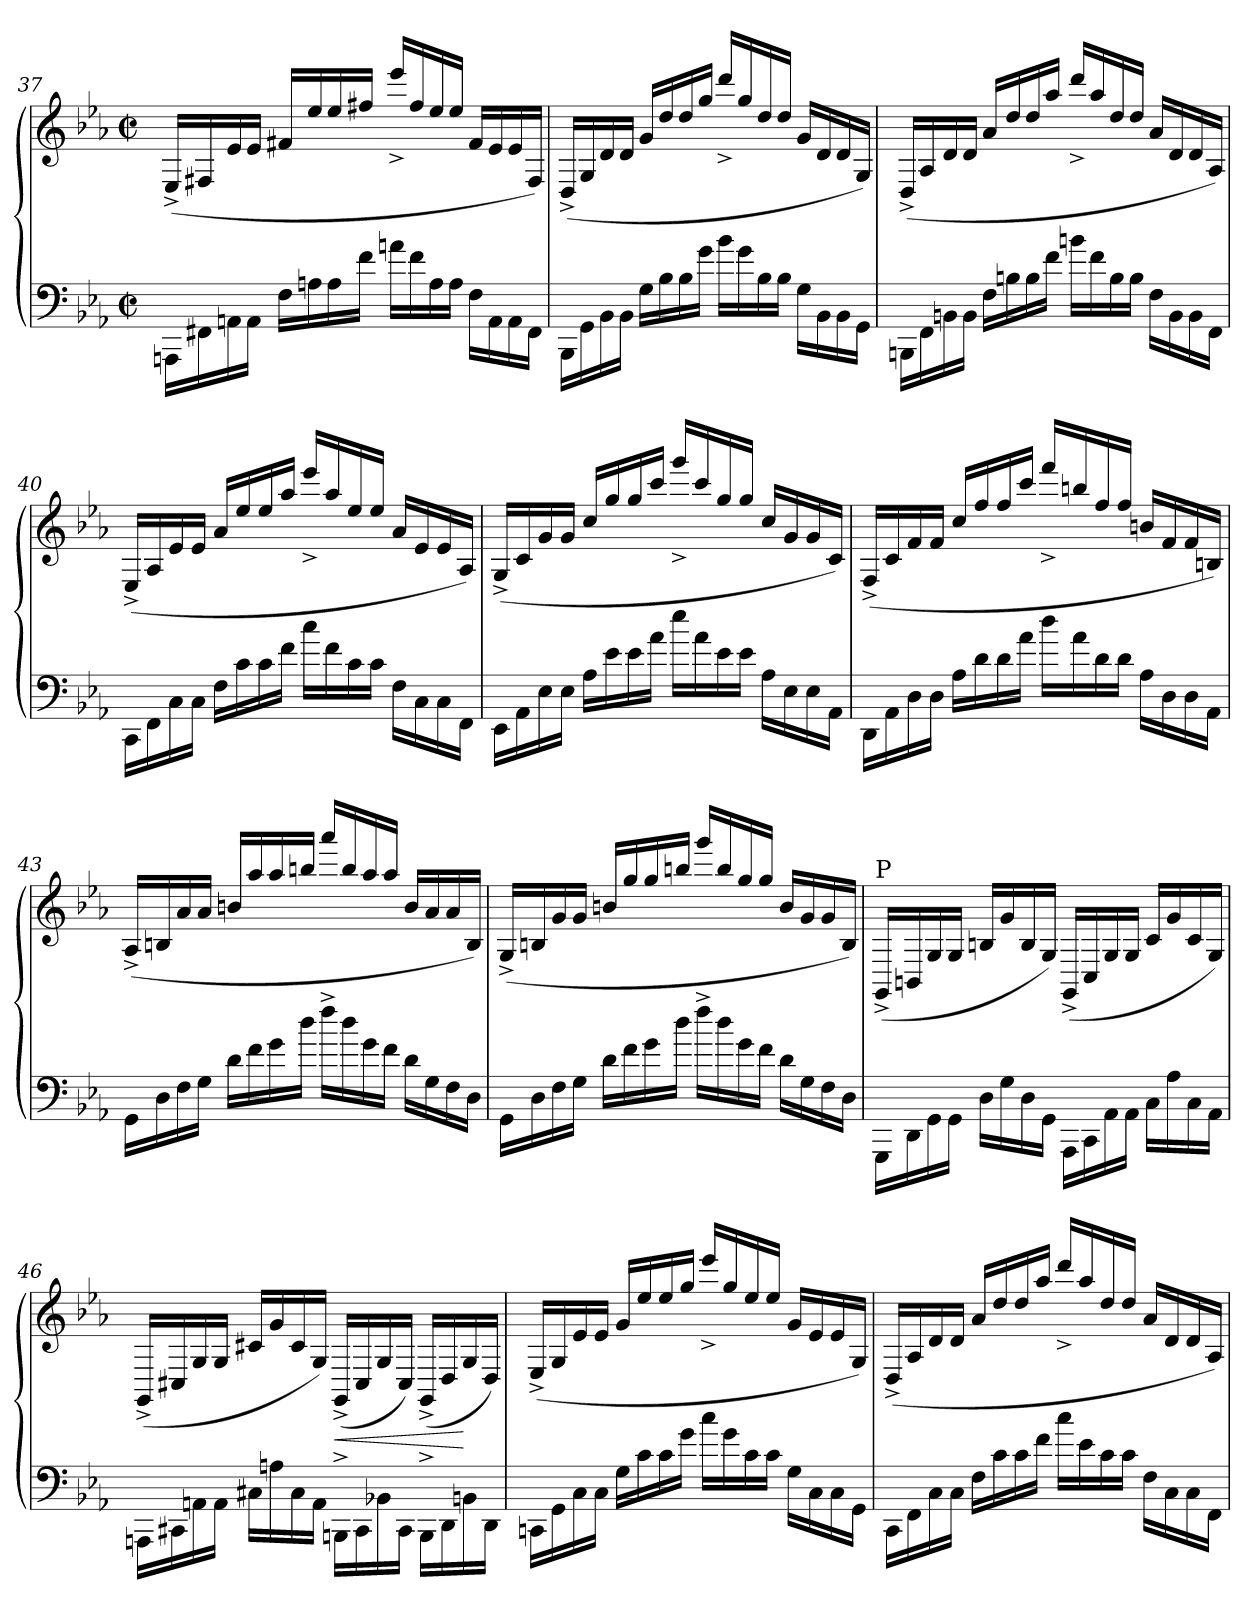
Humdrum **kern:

**kern	**kern	**dynam
*part1	*part1	*part1
*staff2	*staff1	*staff1/2
*clefF4	*clefG2	*
*k[b-e-a-]	*k[b-e-a-]	*
*c:	*c:	*
*M2/2	*M2/2	*
*met(c|)	*met(c|)	*
=37	=37	=37
*	*^	*
16AAAn\LL	1ryy	(>16E-^/LL	.
16FF#X\	.	16F#X/	.
16AAn\	.	16e-/	.
16AA\JJ	.	16e-/JJ	.
16F\LL	.	16f#X/LL	.
16An\	.	16ee-/	.
16A\	.	16ee-/	.
16f\JJ	.	16ff#X/JJ	.
16an\LL	.	16eee-^/LL	.
16f\	.	16ff#/	.
16A\	.	16ee-/	.
16A\JJ	.	16ee-/JJ	.
16F\LL	.	16f#/LL	.
16AA\	.	16e-/	.
16AA\	.	16e-/	.
16FF#\JJ	.	16F#/JJ)	.
!!LO:LB:g=z	!!
=38	=38	=38	=38
16BBB-\LL	1ryy	(>16D^/LL	.
16GG\	.	16G/	.
16BB-\	.	16d/	.
16BB-\JJ	.	16d/JJ	.
16G\LL	.	16g/LL	.
16B-\	.	16dd/	.
16B-\	.	16dd/	.
16g\JJ	.	16gg/JJ	.
16b-\LL	.	16ddd^/LL	.
16g\	.	16gg/	.
16B-\	.	16dd/	.
16B-\JJ	.	16dd/JJ	.
16G\LL	.	16g/LL	.
16BB-\	.	16d/	.
16BB-\	.	16d/	.
16GG\JJ	.	16G/JJ)	.
=39	=39	=39	=39
16BBBn\LL	1ryy	(>16D^/LL	.
16FF\	.	16A-/	.
16BBn\	.	16d/	.
16BB\JJ	.	16d/JJ	.
16F\LL	.	16a-/LL	.
16Bn\	.	16dd/	.
16B\	.	16dd/	.
16f\JJ	.	16aa-/JJ	.
16bn\LL	.	16ddd^/LL	.
16f\	.	16aa-/	.
16B\	.	16dd/	.
16B\JJ	.	16dd/JJ	.
16F\LL	.	16a-/LL	.
16BB\	.	16d/	.
16BB\	.	16d/	.
16FF\JJ	.	16A-/JJ)	.
!!LO:PB:g=z	!!
=40	=40	=40	=40
16CC\LL	1ryy	(>16E-^/LL	.
16FF\	.	16A-/	.
16C\	.	16e-/	.
16C\JJ	.	16e-/JJ	.
16F\LL	.	16a-/LL	.
16c\	.	16ee-/	.
16c\	.	16ee-/	.
16f\JJ	.	16aa-/JJ	.
16cc\LL	.	16eee-^/LL	.
16f\	.	16aa-/	.
16c\	.	16ee-/	.
16c\JJ	.	16ee-/JJ	.
16F\LL	.	16a-/LL	.
16C\	.	16e-/	.
16C\	.	16e-/	.
16FF\JJ	.	16A-/JJ)	.
=41	=41	=41	=41
16EE-\LL	1ryy	(>16G^/LL	.
16AA-\	.	16c/	.
16E-\	.	16g/	.
16E-\JJ	.	16g/JJ	.
16A-\LL	.	16cc/LL	.
16e-\	.	16gg/	.
16e-\	.	16gg/	.
16a-\JJ	.	16ccc/JJ	.
16ee-\LL	.	16ggg^/LL	.
16a-\	.	16ccc/	.
16e-\	.	16gg/	.
16e-\JJ	.	16gg/JJ	.
16A-\LL	.	16cc/LL	.
16E-\	.	16g/	.
16E-\	.	16g/	.
16AA-\JJ	.	16c/JJ)	.
!!LO:LB:g=z	!!
=42	=42	=42	=42
16DD\LL	1ryy	(>16F^/LL	.
16AA-\	.	16c/	.
16D\	.	16f/	.
16D\JJ	.	16f/JJ	.
16A-\LL	.	16cc/LL	.
16d\	.	16ff/	.
16d\	.	16ff/	.
16a-\JJ	.	16ccc/JJ	.
16dd\LL	.	16fff^/LL	.
16a-\	.	16bbn/	.
16d\	.	16ff/	.
16d\JJ	.	16ff/JJ	.
16A-\LL	.	16bn/LL	.
16D\	.	16f/	.
16D\	.	16f/	.
16AA-\JJ	.	16Bn/JJ)	.
=43	=43	=43	=43
16GG\LL	1ryy	(>16A-^/LL	.
16D\	.	16Bn/	.
16F\	.	16a-/	.
16G\JJ	.	16a-/JJ	.
16d\LL	.	16bn/LL	.
16f\	.	16aa-/	.
16g\	.	16aa-/	.
16dd\JJ	.	16bbn/JJ	.
16ff^\LL	.	16aaa-/LL	.
16dd\	.	16bb/	.
16g\	.	16aa-/	.
16f\JJ	.	16aa-/JJ	.
16d\LL	.	16b/LL	.
16G\	.	16a-/	.
16F\	.	16a-/	.
16D\JJ	.	16B/JJ)	.
!!LO:LB:g=z	!!
=44	=44	=44	=44
16GG\LL	1ryy	(>16G^/LL	.
16D\	.	16Bn/	.
16F\	.	16g/	.
16G\JJ	.	16g/JJ	.
16d\LL	.	16bn/LL	.
16f\	.	16gg/	.
16g\	.	16gg/	.
16dd\JJ	.	16bbn/JJ	.
16ff^\LL	.	16ggg/LL	.
16dd\	.	16bb/	.
16g\	.	16gg/	.
16f\JJ	.	16gg/JJ	.
16d\LL	.	16b/LL	.
16G\	.	16g/	.
16F\	.	16g/	.
16D\JJ	.	16B/JJ)	.
=45	=45	=45	=45
!	!LO:TX:a:t=P	!	!
16GGG\LL	1ryy	(>16GG^/LL	.
16DD\	.	16BBn/	.
16GG\	.	16G/	.
16GG\JJ	.	16G/JJ	.
16D\LL	.	16Bn/LL	.
16G\	.	16g/	.
16D\	.	16B/	.
16GG\JJ	.	16G/JJ)	.
16AAA-\LL	.	(>16GG^/LL	.
16CC\	.	16C/	.
16AA-\	.	16G/	.
16AA-\JJ	.	16G/JJ	.
16C\LL	.	16c/LL	.
16A-\	.	16g/	.
16C\	.	16c/	.
16AA-\JJ	.	16G/JJ)	.
!!LO:LB:g=z	!!
=46	=46	=46	=46
16AAAn\LL	1ryy	(>16GG^/LL	.
16CC#X\	.	16C#X/	.
16AAn\	.	16G/	.
16AA\JJ	.	16G/JJ	.
16C#X\LL	.	16c#X/LL	.
16An\	.	16g/	.
16C#\	.	16c#/	.
16AA\JJ	.	16G/JJ)	.
!	!	!	!LO:HP:b
16BBBn^\LL	.	(>16GG^/LL	<
16CC#\	.	16C#/	.
16BB-X\	.	16G/	.
16CC#\JJ	.	16C#/JJ)	.
16BBB^\LL	.	(>16GG^/LL	.
16DD\	.	16D/	.
16BBn\	.	16G/	[
16DD\JJ	.	16D/JJ)	.
=47	=47	=47	=47
16CCn\LL	1ryy	(>16E-^/LL	.
16GG\	.	16G/	.
16C\	.	16e-/	.
16C\JJ	.	16e-/JJ	.
16G\LL	.	16g/LL	.
16c\	.	16ee-/	.
16c\	.	16ee-/	.
16g\JJ	.	16gg/JJ	.
16cc\LL	.	16eee-^/LL	.
16g\	.	16gg/	.
16c\	.	16ee-/	.
16c\JJ	.	16ee-/JJ	.
16G\LL	.	16g/LL	.
16C\	.	16e-/	.
16C\	.	16e-/	.
16GG\JJ	.	16G/JJ)	.
!!LO:LB:g=z	!!
=48	=48	=48	=48
16CC\LL	1ryy	(>16D^/LL	.
16FF\	.	16A-/	.
16C\	.	16d/	.
16C\JJ	.	16d/JJ	.
16F\LL	.	16a-/LL	.
16c\	.	16dd/	.
16c\	.	16dd/	.
16f\JJ	.	16aa-/JJ	.
16cc\LL	.	16ddd^/LL	.
16e-\	.	16aa-/	.
16c\	.	16dd/	.
16c\JJ	.	16dd/JJ	.
16F\LL	.	16a-/LL	.
16C\	.	16d/	.
16C\	.	16d/	.
16FF\JJ	.	16A-/JJ)	.
*	*v	*v	*
=	=	=
*-	*-	*-
